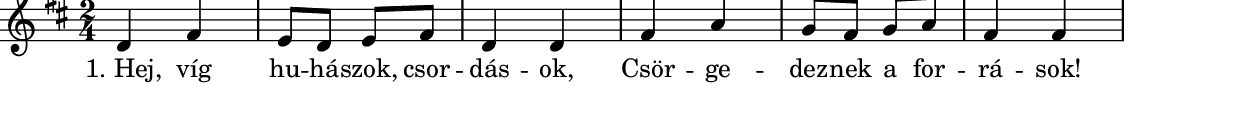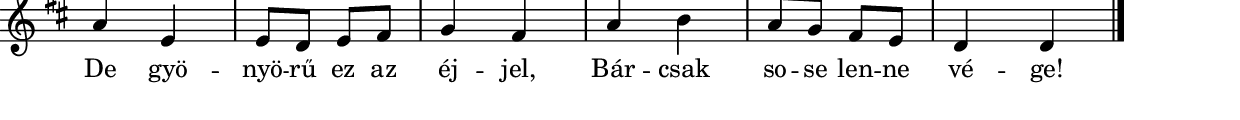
% MusicXML to Lilypond converter by Kovi

szovegAAA = \lyricmode {  "1. Hej," "víg" "hu" -- "há" -- "szok," "csor" -- "dás" -- "ok," "Csör" -- "ge" -- "dez" -- "nek" "a" "for" -- "rá" -- "sok!" "De" "gyö" -- "nyö" -- "rű" "ez" "az" "éj" -- "jel," "Bár" -- "csak" "so" -- "se" "len" -- "ne" "vé" -- "ge!"  }

% Analyzing...
% 1 parts
% 1 Staff
% forceBassClefActive = 
melody = {
% 32 notes in the part
% 1 voices

\new Staff
\new Voice {
% 32 notes
% 12 mesaures

% Measure 1
\clef "treble"
\key d \major
\time 2/4 
d'4 fis'4 
% Measure 2
e'8 d'8 e'8 fis'8 
% Measure 3
d'4 d'4 
% Measure 4
fis'4 a'4 
% Measure 5
g'8 fis'8 g'8 a'8 
% Measure 6
fis'4 fis'4 
% Measure 7
\break
a'4 e'4 
% Measure 8
e'8 d'8 e'8 fis'8 
% Measure 9
g'4 fis'4 
% Measure 10
a'4 b'4 
% Measure 11
a'8 g'8 fis'8 e'8 
% Measure 12
d'4 d'4 \bar "|." 
} % voice
\addlyrics { \szovegAAA }

} % melody


harmonies = \chordmode {
% 11 chords
\germanChords
d4 s4 a4 s4 d4 s4 d4 s4 a4 s4 d4 s4 d4 s4 a4 s4 g4 s4 a4 s4 s4 s4 d4
}

\include "../../definitions.ly"
